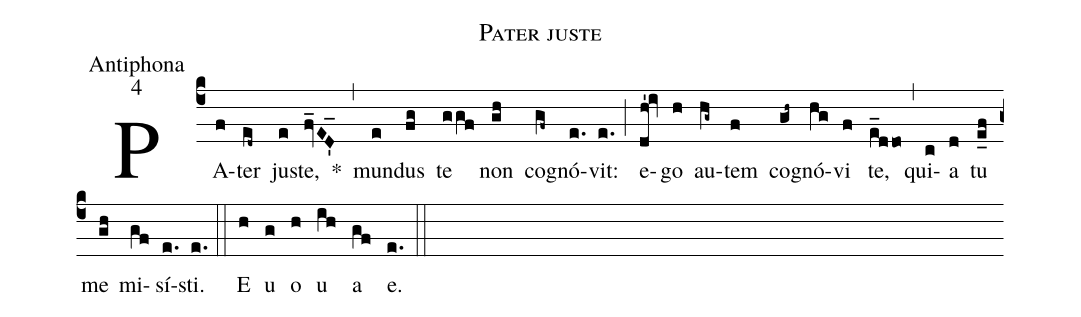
name:Pater juste;
office-part:Antiphona;
mode:4;
%%
(c4) PA(f)ter(ed~) ju(e)ste,(fv_ED'_) *(,) mun(e)dus(fg) te(ggf) non(gh) co(gf~)gnó(e.)vit:(e.) (;) e(dh'!iv)go(h) au(hg~)tem(f) co(gh~)gnó(hg)vi(f) te,(e_ddo) (,) qui(c)a(d) tu(e_f) me(gh) mi(gf)sí(e.)sti.(e.) (::) E(h) u(g) o(h) u(ih) a(gf) e.(e.) (::)
